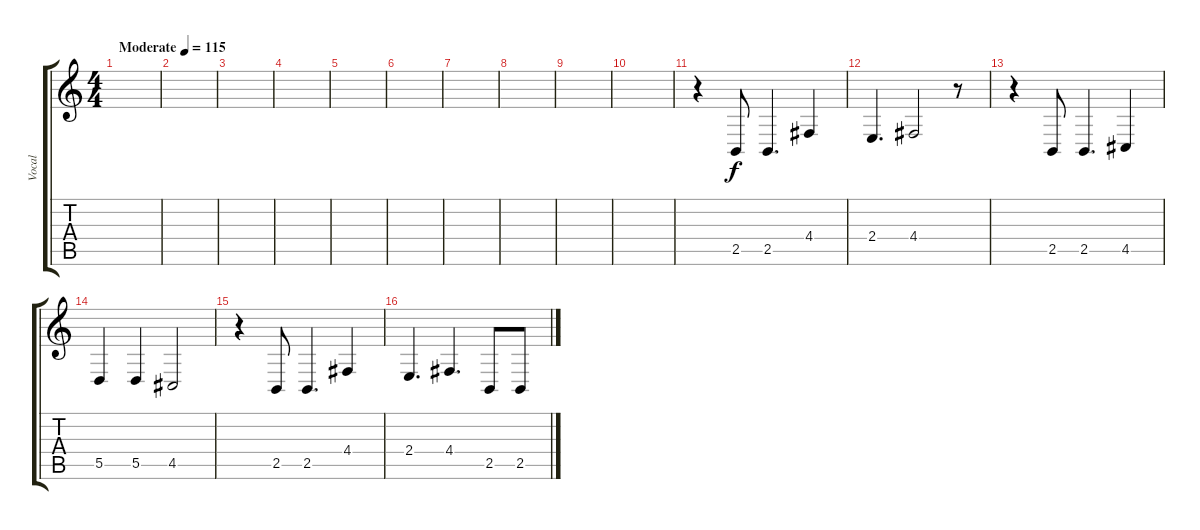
\track ("Vocal" "Vocal") {instrument violin}
\staff {score tabs}
\tuning (E4 B3 G3 D3 A2 E2) {hide}
\ts (4 4)
\tempo (115 "Moderate")
\clef g2
\ks c
|
|
|
|
|
|
|
|
|
|
r.4 2.5.8 2.5.4{d} 4.4.4 |
2.4.4{d} 4.4.2 r.8 |
r.4 2.5.8 2.5.4{d} 4.5.4 |
5.5.4 5.5.4 4.5.2 |
r.4 2.5.8 2.5.4{d} 4.4.4 |
2.4.4{d} 4.4.4{d} 2.5.8 2.5.8
